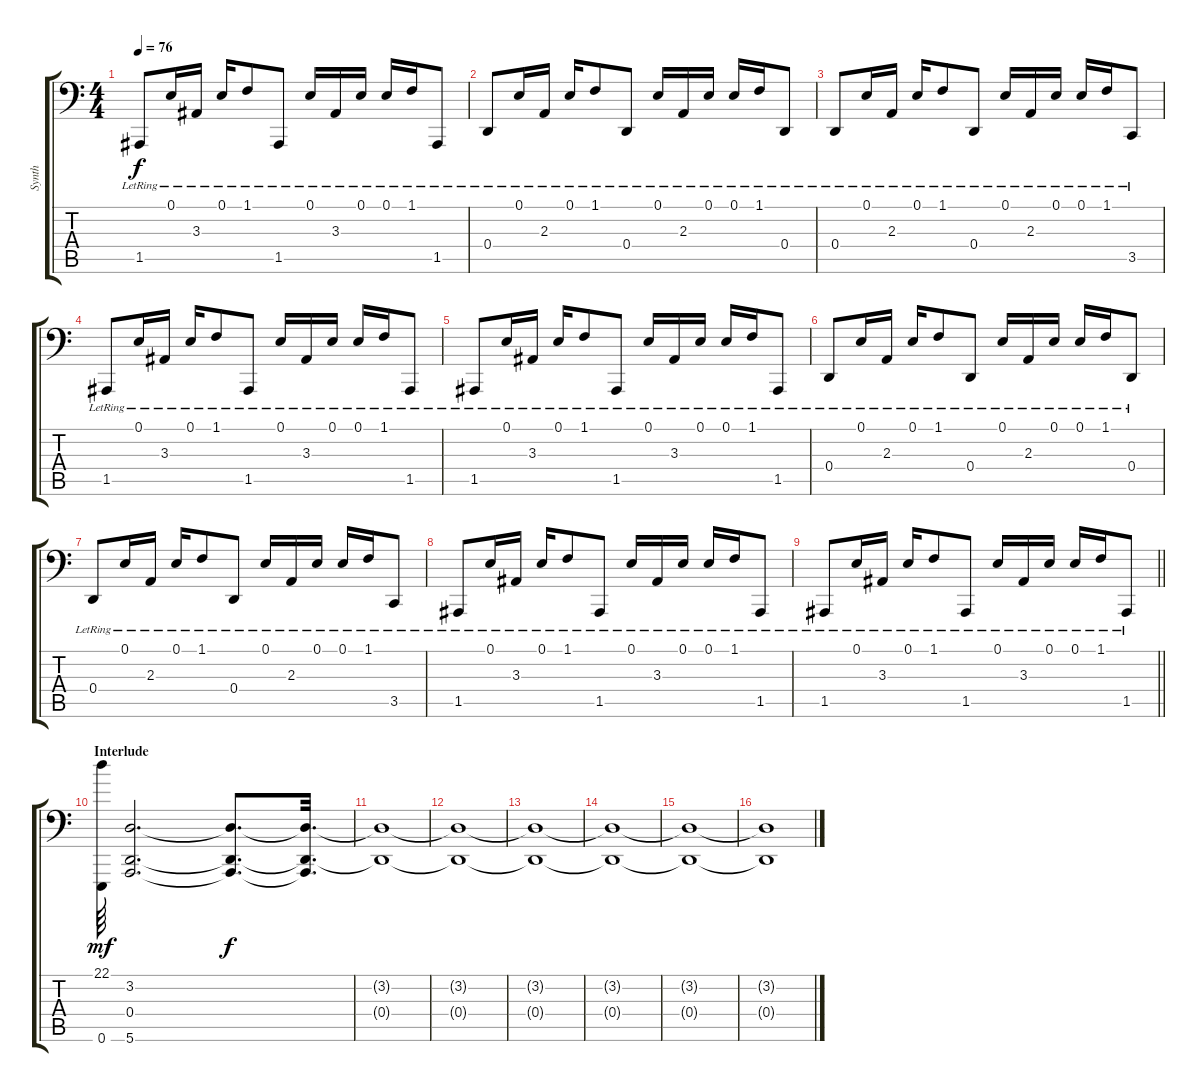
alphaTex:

\track ("Synth" "Synth") {instrument clavinet}
\staff {score tabs}
\tuning (E3 B2 G2 D2 A1 E1) {hide}
\ts (4 4)
\tempo 76
\clef f4
\ks c
1.5{lr}.8{dy f} 0.1{lr}.16 3.3{lr}.16 0.1{lr}.16 1.1{lr}.8 1.5{lr}.8 0.1{lr}.16 3.3{lr}.16 0.1{lr}.16 0.1{lr}.16 1.1{lr}.16 1.5{lr}.8 |
0.4{lr}.8 0.1{lr}.16 2.3{lr}.16 0.1{lr}.16 1.1{lr}.8 0.4{lr}.8 0.1{lr}.16 2.3{lr}.16 0.1{lr}.16 0.1{lr}.16 1.1{lr}.16 0.4{lr}.8 |
0.4{lr}.8 0.1{lr}.16 2.3{lr}.16 0.1{lr}.16 1.1{lr}.8 0.4{lr}.8 0.1{lr}.16 2.3{lr}.16 0.1{lr}.16 0.1{lr}.16 1.1{lr}.16 3.5{lr}.8 |
1.5{lr}.8 0.1{lr}.16 3.3{lr}.16 0.1{lr}.16 1.1{lr}.8 1.5{lr}.8 0.1{lr}.16 3.3{lr}.16 0.1{lr}.16 0.1{lr}.16 1.1{lr}.16 1.5{lr}.8 |
1.5{lr}.8 0.1{lr}.16 3.3{lr}.16 0.1{lr}.16 1.1{lr}.8 1.5{lr}.8 0.1{lr}.16 3.3{lr}.16 0.1{lr}.16 0.1{lr}.16 1.1{lr}.16 1.5{lr}.8 |
0.4{lr}.8 0.1{lr}.16 2.3{lr}.16 0.1{lr}.16 1.1{lr}.8 0.4{lr}.8 0.1{lr}.16 2.3{lr}.16 0.1{lr}.16 0.1{lr}.16 1.1{lr}.16 0.4{lr}.8 |
0.4{lr}.8 0.1{lr}.16 2.3{lr}.16 0.1{lr}.16 1.1{lr}.8 0.4{lr}.8 0.1{lr}.16 2.3{lr}.16 0.1{lr}.16 0.1{lr}.16 1.1{lr}.16 3.5{lr}.8 |
1.5{lr}.8 0.1{lr}.16 3.3{lr}.16 0.1{lr}.16 1.1{lr}.8 1.5{lr}.8 0.1{lr}.16 3.3{lr}.16 0.1{lr}.16 0.1{lr}.16 1.1{lr}.16 1.5{lr}.8 |
\barLineRight lightlight
1.5{lr}.8 0.1{lr}.16 3.3{lr}.16 0.1{lr}.16 1.1{lr}.8 1.5{lr}.8 0.1{lr}.16 3.3{lr}.16 0.1{lr}.16 0.1{lr}.16 1.1{lr}.16 1.5{lr}.8 |
\section ("" "Interlude")
(22.1 0.6).64{dy mf} (3.2 0.4 5.6).2{d instrument synthbrass1} (3.2{t} 0.4{t} 5.6{t}).8{d dy f} (3.2{t} 0.4{t} 5.6{t}).32{d} |
(3.2{t} 0.4{t}).1 |
(3.2{t} 0.4{t}).1 |
(3.2{t} 0.4{t}).1 |
(3.2{t} 0.4{t}).1 |
(3.2{t} 0.4{t}).1 |
(3.2{t} 0.4{t}).1
